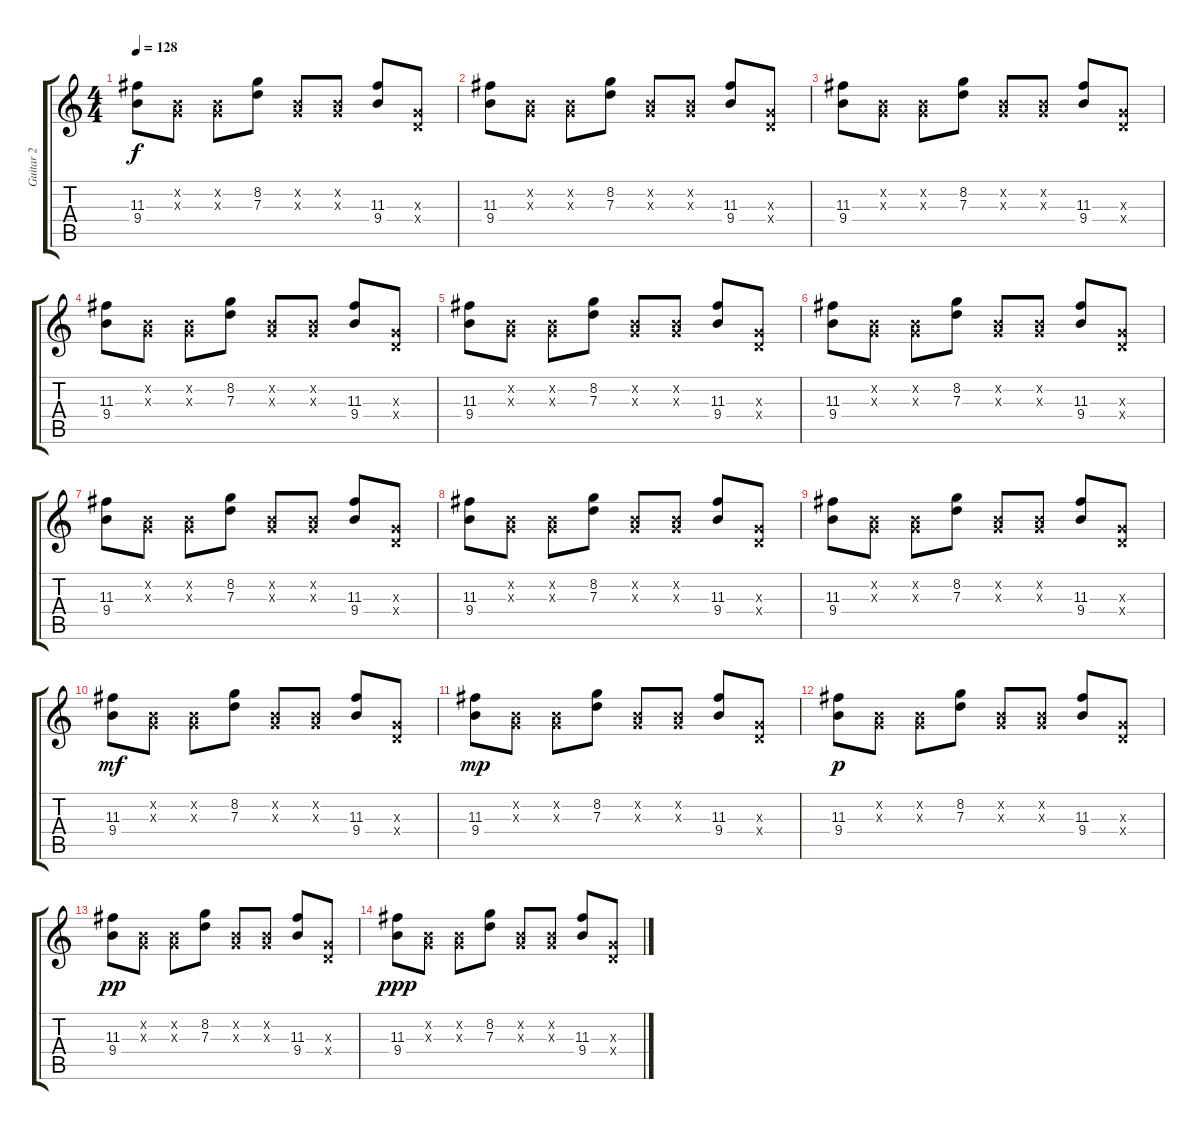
\track ("Guitar 2" "Guitar 2") {instrument distortionguitar}
\staff {score tabs}
\tuning (E4 B3 G3 D3 A2 E2) {hide}
\ts (4 4)
\tempo 128
\clef g2
\ks c
(11.3 9.4).8{dy f} (0.2{x} 0.3{x}).8 (0.2{x} 0.3{x}).8 (8.2 7.3).8 (0.2{x} 0.3{x}).8 (0.2{x} 0.3{x}).8 (11.3 9.4).8 (0.3{x} 0.4{x}).8 |
(11.3 9.4).8 (0.2{x} 0.3{x}).8 (0.2{x} 0.3{x}).8 (8.2 7.3).8 (0.2{x} 0.3{x}).8 (0.2{x} 0.3{x}).8 (11.3 9.4).8 (0.3{x} 0.4{x}).8 |
(11.3 9.4).8 (0.2{x} 0.3{x}).8 (0.2{x} 0.3{x}).8 (8.2 7.3).8 (0.2{x} 0.3{x}).8 (0.2{x} 0.3{x}).8 (11.3 9.4).8 (0.3{x} 0.4{x}).8 |
(11.3 9.4).8 (0.2{x} 0.3{x}).8 (0.2{x} 0.3{x}).8 (8.2 7.3).8 (0.2{x} 0.3{x}).8 (0.2{x} 0.3{x}).8 (11.3 9.4).8 (0.3{x} 0.4{x}).8 |
(11.3 9.4).8 (0.2{x} 0.3{x}).8 (0.2{x} 0.3{x}).8 (8.2 7.3).8 (0.2{x} 0.3{x}).8 (0.2{x} 0.3{x}).8 (11.3 9.4).8 (0.3{x} 0.4{x}).8 |
(11.3 9.4).8 (0.2{x} 0.3{x}).8 (0.2{x} 0.3{x}).8 (8.2 7.3).8 (0.2{x} 0.3{x}).8 (0.2{x} 0.3{x}).8 (11.3 9.4).8 (0.3{x} 0.4{x}).8 |
(11.3 9.4).8 (0.2{x} 0.3{x}).8 (0.2{x} 0.3{x}).8 (8.2 7.3).8 (0.2{x} 0.3{x}).8 (0.2{x} 0.3{x}).8 (11.3 9.4).8 (0.3{x} 0.4{x}).8 |
(11.3 9.4).8 (0.2{x} 0.3{x}).8 (0.2{x} 0.3{x}).8 (8.2 7.3).8 (0.2{x} 0.3{x}).8 (0.2{x} 0.3{x}).8 (11.3 9.4).8 (0.3{x} 0.4{x}).8 |
(11.3 9.4).8 (0.2{x} 0.3{x}).8 (0.2{x} 0.3{x}).8 (8.2 7.3).8 (0.2{x} 0.3{x}).8 (0.2{x} 0.3{x}).8 (11.3 9.4).8 (0.3{x} 0.4{x}).8 |
(11.3 9.4).8{dy mf} (0.2{x} 0.3{x}).8 (0.2{x} 0.3{x}).8 (8.2 7.3).8 (0.2{x} 0.3{x}).8 (0.2{x} 0.3{x}).8 (11.3 9.4).8 (0.3{x} 0.4{x}).8 |
(11.3 9.4).8{dy mp} (0.2{x} 0.3{x}).8 (0.2{x} 0.3{x}).8 (8.2 7.3).8 (0.2{x} 0.3{x}).8 (0.2{x} 0.3{x}).8 (11.3 9.4).8 (0.3{x} 0.4{x}).8 |
(11.3 9.4).8{dy p} (0.2{x} 0.3{x}).8 (0.2{x} 0.3{x}).8 (8.2 7.3).8 (0.2{x} 0.3{x}).8 (0.2{x} 0.3{x}).8 (11.3 9.4).8 (0.3{x} 0.4{x}).8 |
(11.3 9.4).8{dy pp} (0.2{x} 0.3{x}).8 (0.2{x} 0.3{x}).8 (8.2 7.3).8 (0.2{x} 0.3{x}).8 (0.2{x} 0.3{x}).8 (11.3 9.4).8 (0.3{x} 0.4{x}).8 |
(11.3 9.4).8{dy ppp} (0.2{x} 0.3{x}).8 (0.2{x} 0.3{x}).8 (8.2 7.3).8 (0.2{x} 0.3{x}).8 (0.2{x} 0.3{x}).8 (11.3 9.4).8 (0.3{x} 0.4{x}).8
